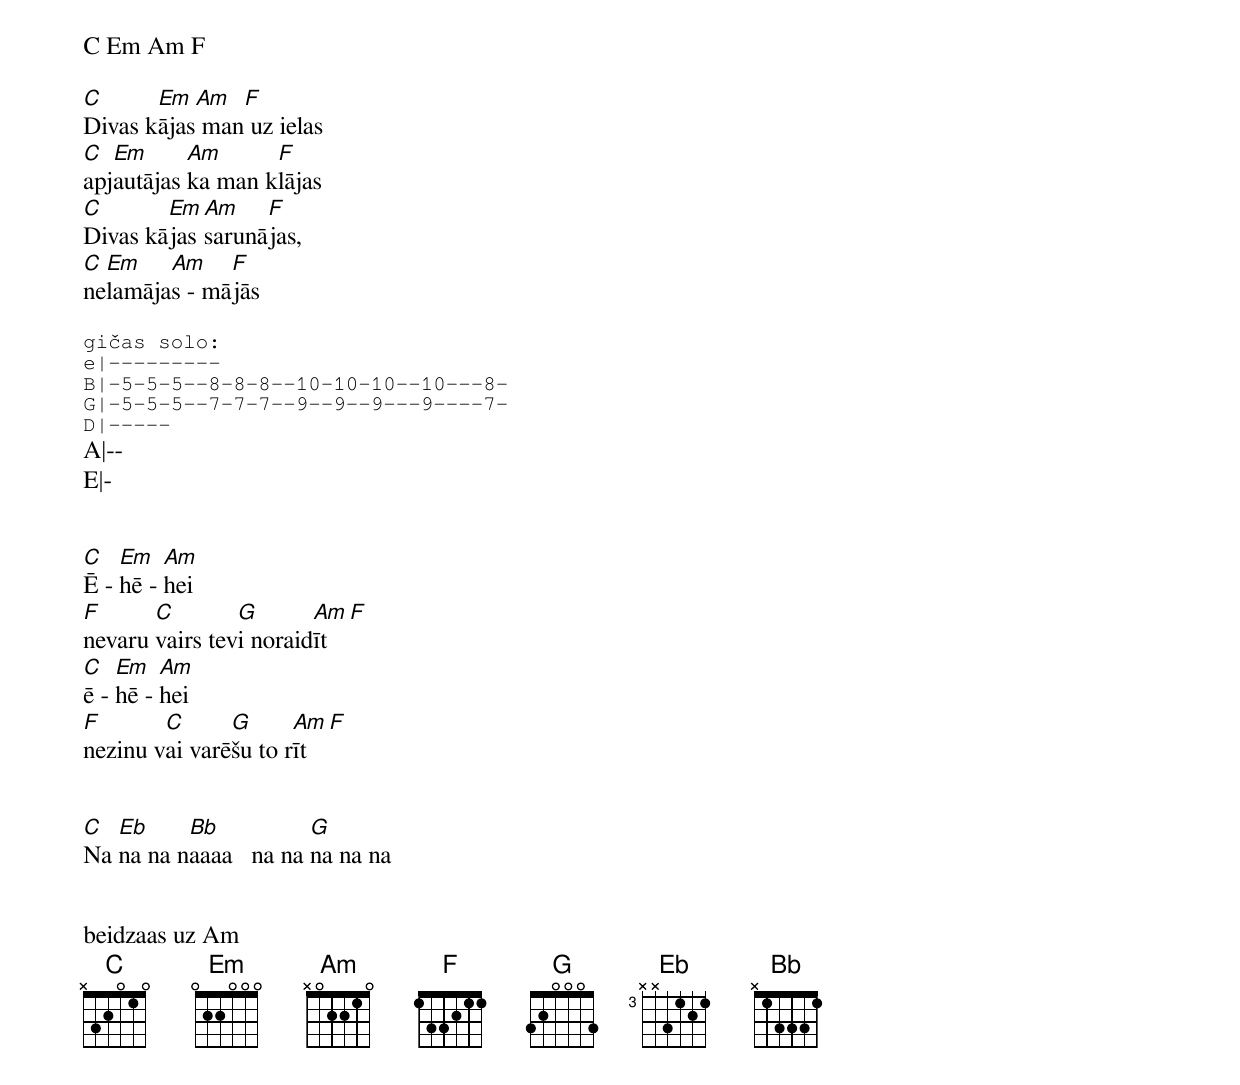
C Em Am F

C      Em  Am  F
Divas kājas man uz ielas
C  Em      Am      F
apjautājas ka man klājas
C       Em  Am    F
Divas kājas sarunājas,
C Em    Am    F
nelamājas - mājās

gičas solo:
e|---------
B|-5-5-5--8-8-8--10-10-10--10---8-
G|-5-5-5--7-7-7--9--9--9---9----7-
D|-----
A|--
E|-


C   Em   Am
Ē - hē - hei
F      C        G       Am    F
nevaru vairs tevi noraidīt
C   Em   Am
ē - hē - hei
F       C      G      Am    F
nezinu vai varēšu to rīt


C  Eb     Bb           G
Na na na naaaa   na na na na na


beidzaas uz Am
